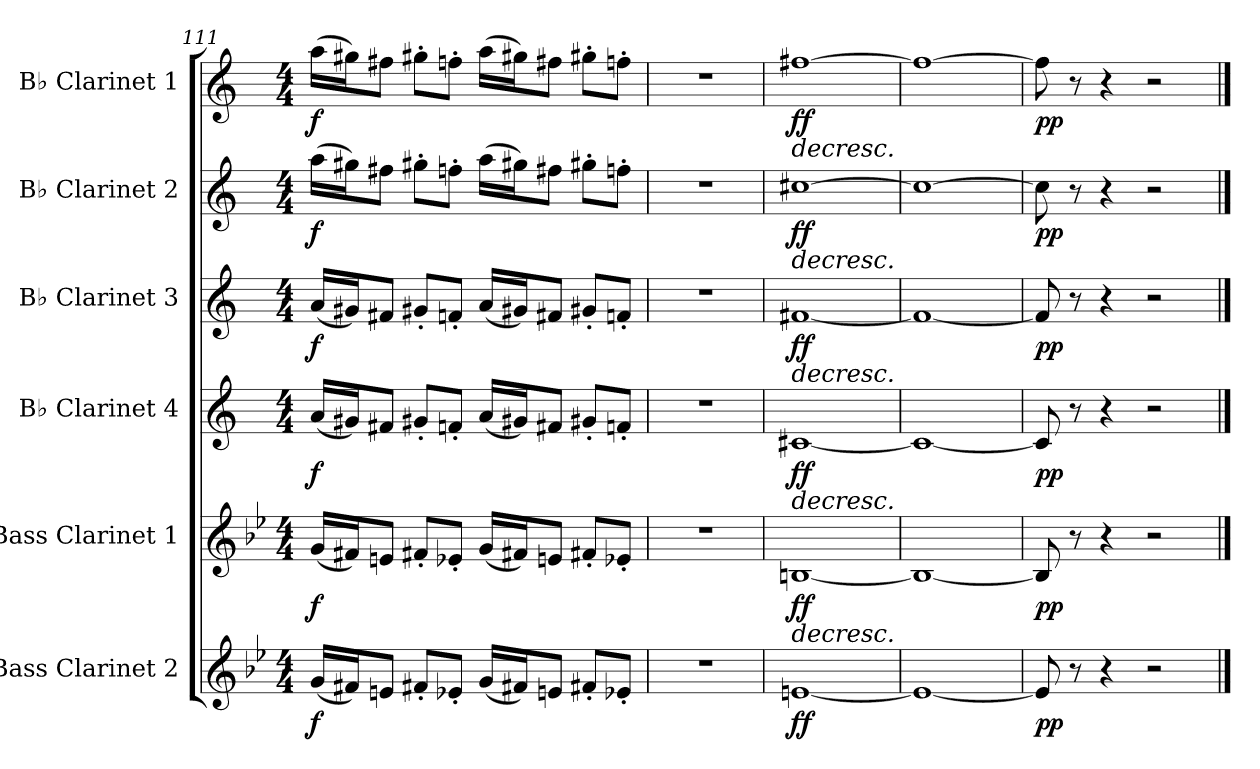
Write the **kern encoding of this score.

**kern	**dynam	**kern	**dynam	**kern	**dynam	**kern	**dynam	**kern	**dynam	**kern	**dynam
*part6	*part6	*part5	*part5	*part4	*part4	*part3	*part3	*part2	*part2	*part1	*part1
*staff6	*staff6	*staff5	*staff5	*staff4	*staff4	*staff3	*staff3	*staff2	*staff2	*staff1	*staff1
*I"Bass Clarinet 2	*	*I"Bass Clarinet 1	*	*I"B♭ Clarinet 4	*	*I"B♭ Clarinet 3	*	*I"B♭ Clarinet 2	*	*I"B♭ Clarinet 1	*
*I'B. Cl. 2	*	*I'B. Cl. 1	*	*I'B♭ Cl. 4	*	*I'B♭ Cl. 3	*	*I'B♭ Cl. 2	*	*I'B♭ Cl. 1	*
*clefG2	*	*clefG2	*	*clefG2	*	*clefG2	*	*clefG2	*	*clefG2	*
*ITrd8c14	*	*ITrd8c14	*	*ITrd1c2	*	*ITrd1c2	*	*ITrd1c2	*	*ITrd1c2	*
*k[b-e-]	*	*k[b-e-]	*	*k[b-e-]	*	*k[b-e-]	*	*k[b-e-]	*	*k[b-e-]	*
*M4/4	*	*M4/4	*	*M4/4	*	*M4/4	*	*M4/4	*	*M4/4	*
=111	=111	=111	=111	=111	=111	=111	=111	=111	=111	=111	=111
!	!LO:DY:b	!	!LO:DY:b	!	!LO:DY:b	!	!LO:DY:b	!	!LO:DY:b	!	!LO:DY:b
(<16G/LL	f	(<16G/LL	f	(<16g/LL	f	(<16g/LL	f	(>16gg\LL	f	(>16gg\LL	f
16F#X/J)	.	16F#X/J)	.	16f#X/J)	.	16f#X/J)	.	16ff#X\J)	.	16ff#X\J)	.
8En/J	.	8En/J	.	8en/J	.	8en/J	.	8een\J	.	8een\J	.
8F#X'/L	.	8F#X'/L	.	8f#X'/L	.	8f#X'/L	.	8ff#X'\L	.	8ff#X'\L	.
8E-X'/J	.	8E-X'/J	.	8e-X'/J	.	8e-X'/J	.	8ee-X'\J	.	8ee-X'\J	.
(<16G/LL	.	(<16G/LL	.	(<16g/LL	.	(<16g/LL	.	(>16gg\LL	.	(>16gg\LL	.
16F#X/J)	.	16F#X/J)	.	16f#X/J)	.	16f#X/J)	.	16ff#X\J)	.	16ff#X\J)	.
8En/J	.	8En/J	.	8en/J	.	8en/J	.	8een\J	.	8een\J	.
8F#X'/L	.	8F#X'/L	.	8f#X'/L	.	8f#X'/L	.	8ff#X'\L	.	8ff#X'\L	.
8E-X'/J	.	8E-X'/J	.	8e-X'/J	.	8e-X'/J	.	8ee-X'\J	.	8ee-X'\J	.
!!LO:PB:g=z
=112	=112	=112	=112	=112	=112	=112	=112	=112	=112	=112	=112
1r	.	1r	.	1r	.	1r	.	1r	.	1r	.
=113	=113	=113	=113	=113	=113	=113	=113	=113	=113	=113	=113
!	!LO:DY:b	!	!LO:HP:b	!	!LO:HP:b	!	!LO:HP:b	!	!LO:HP:b	!	!LO:HP:b
!	!	!	!LO:DY:n=1:b	!	!LO:DY:n=1:b	!	!LO:DY:n=1:b	!	!LO:DY:n=1:b	!	!LO:DY:n=1:b
[1En	ff	[1BBn	> ff	[1Bn	> ff	[1en	> ff	[1bn	> ff	[1een	> ff
=114	=114	=114	=114	=114	=114	=114	=114	=114	=114	=114	=114
1E_	.	1BB_	.	1B_	.	1e_	.	1b_	.	1ee_	.
=115	=115	=115	=115	=115	=115	=115	=115	=115	=115	=115	=115
!	!LO:DY:b	!	!LO:DY:b	!	!LO:DY:b	!	!LO:DY:b	!	!LO:DY:b	!	!LO:DY:b
8E/]	pp	8BB/]	pp	8B/]	pp	8e/]	pp	8b\]	pp	8ee\]	pp
8r	.	8r	]	8r	]	8r	]	8r	]	8r	]
4r	.	4r	.	4r	.	4r	.	4r	.	4r	.
2r	.	2r	.	2r	.	2r	.	2r	.	2r	.
==	==	==	==	==	==	==	==	==	==	==	==
*-	*-	*-	*-	*-	*-	*-	*-	*-	*-	*-	*-
